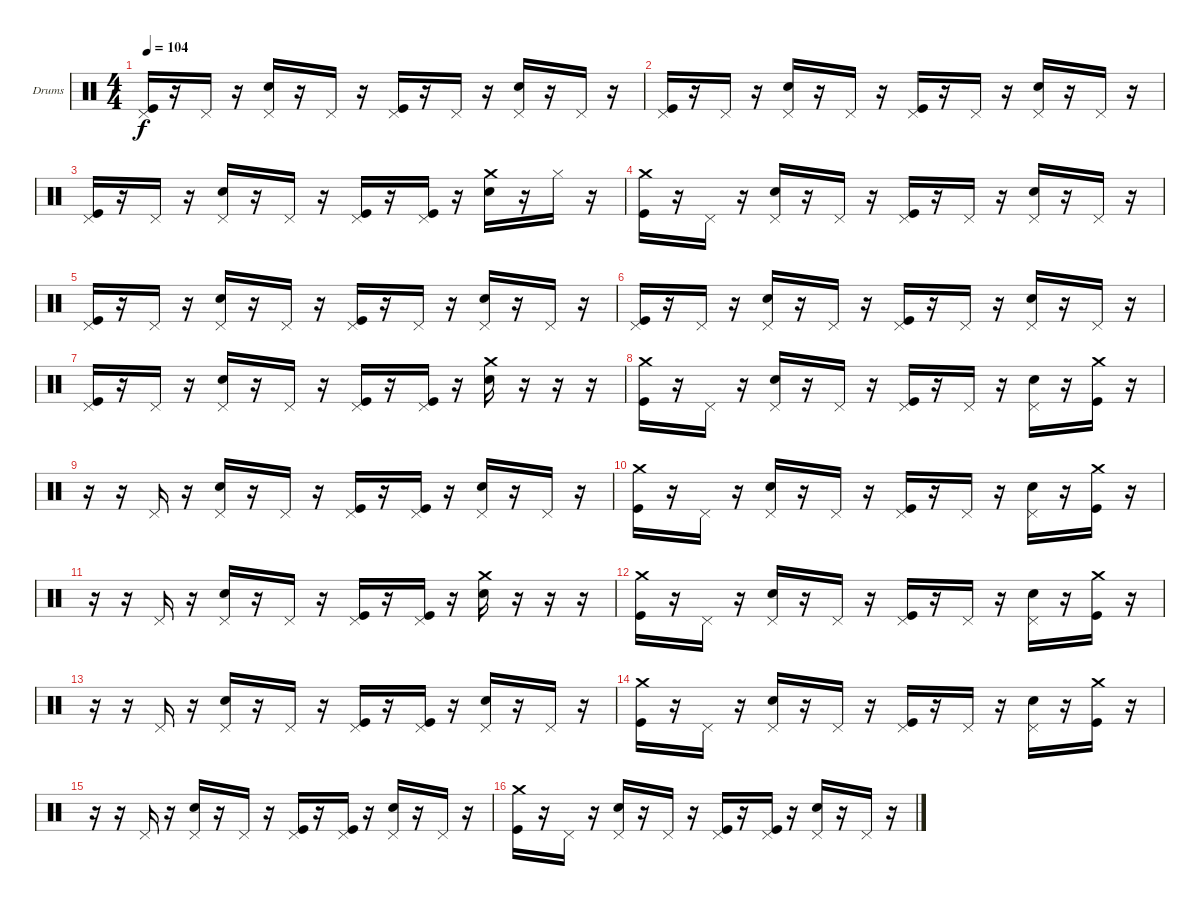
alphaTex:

\bracketExtendMode groupsimilarinstruments
\firstSystemTrackNameOrientation horizontal
\otherSystemsTrackNameOrientation horizontal
\track ("Drumkit" "Drums") {instrument percussion}
\staff {score}
\articulation defaults
\ts (4 4)
\tempo 104
\clef neutral
\ks c
("Pedal Hi-Hat (hit)" "Kick (hit)").16{dy f} r.16 "Pedal Hi-Hat (hit)".16 r.16 ("Pedal Hi-Hat (hit)" "Snare (hit) 2").16 r.16 "Pedal Hi-Hat (hit)".16 r.16 ("Pedal Hi-Hat (hit)" "Kick (hit)").16 r.16 "Pedal Hi-Hat (hit)".16 r.16 ("Pedal Hi-Hat (hit)" "Snare (hit) 2").16 r.16 "Pedal Hi-Hat (hit)".16 r.16 |
("Pedal Hi-Hat (hit)" "Kick (hit)").16 r.16 "Pedal Hi-Hat (hit)".16 r.16 ("Pedal Hi-Hat (hit)" "Snare (hit) 2").16 r.16 "Pedal Hi-Hat (hit)".16 r.16 ("Pedal Hi-Hat (hit)" "Kick (hit)").16 r.16 "Pedal Hi-Hat (hit)".16 r.16 ("Pedal Hi-Hat (hit)" "Snare (hit) 2").16 r.16 "Pedal Hi-Hat (hit)".16 r.16 |
("Pedal Hi-Hat (hit)" "Kick (hit)").16 r.16 "Pedal Hi-Hat (hit)".16 r.16 ("Pedal Hi-Hat (hit)" "Snare (hit) 2").16 r.16 "Pedal Hi-Hat (hit)".16 r.16 ("Pedal Hi-Hat (hit)" "Kick (hit)").16 r.16 ("Pedal Hi-Hat (hit)" "Kick (hit)").16 r.16 ("Crash medium (hit)" "Snare (hit) 2").16 r.16 "Hi-Hat (closed)".16 r.16 |
("Crash medium (hit)" "Kick (hit)").16 r.16 "Pedal Hi-Hat (hit)".16 r.16 ("Pedal Hi-Hat (hit)" "Snare (hit) 2").16 r.16 "Pedal Hi-Hat (hit)".16 r.16 ("Pedal Hi-Hat (hit)" "Kick (hit)").16 r.16 "Pedal Hi-Hat (hit)".16 r.16 ("Pedal Hi-Hat (hit)" "Snare (hit) 2").16 r.16 "Pedal Hi-Hat (hit)".16 r.16 |
("Pedal Hi-Hat (hit)" "Kick (hit)").16 r.16 "Pedal Hi-Hat (hit)".16 r.16 ("Pedal Hi-Hat (hit)" "Snare (hit) 2").16 r.16 "Pedal Hi-Hat (hit)".16 r.16 ("Pedal Hi-Hat (hit)" "Kick (hit)").16 r.16 "Pedal Hi-Hat (hit)".16 r.16 ("Pedal Hi-Hat (hit)" "Snare (hit) 2").16 r.16 "Pedal Hi-Hat (hit)".16 r.16 |
("Pedal Hi-Hat (hit)" "Kick (hit)").16 r.16 "Pedal Hi-Hat (hit)".16 r.16 ("Pedal Hi-Hat (hit)" "Snare (hit) 2").16 r.16 "Pedal Hi-Hat (hit)".16 r.16 ("Pedal Hi-Hat (hit)" "Kick (hit)").16 r.16 "Pedal Hi-Hat (hit)".16 r.16 ("Pedal Hi-Hat (hit)" "Snare (hit) 2").16 r.16 "Pedal Hi-Hat (hit)".16 r.16 |
("Pedal Hi-Hat (hit)" "Kick (hit)").16 r.16 "Pedal Hi-Hat (hit)".16 r.16 ("Pedal Hi-Hat (hit)" "Snare (hit) 2").16 r.16 "Pedal Hi-Hat (hit)".16 r.16 ("Pedal Hi-Hat (hit)" "Kick (hit)").16 r.16 ("Pedal Hi-Hat (hit)" "Kick (hit)").16 r.16 ("Crash medium (hit)" "Snare (hit) 2").16 r.16 r.16 r.16 |
("Crash medium (hit)" "Kick (hit)").16 r.16 "Pedal Hi-Hat (hit)".16 r.16 ("Pedal Hi-Hat (hit)" "Snare (hit) 2").16 r.16 "Pedal Hi-Hat (hit)".16 r.16 ("Pedal Hi-Hat (hit)" "Kick (hit)").16 r.16 "Pedal Hi-Hat (hit)".16 r.16 ("Pedal Hi-Hat (hit)" "Snare (hit) 2").16 r.16 ("Crash medium (hit)" "Kick (hit)").16 r.16 |
r.16 r.16 "Pedal Hi-Hat (hit)".16 r.16 ("Pedal Hi-Hat (hit)" "Snare (hit) 2").16 r.16 "Pedal Hi-Hat (hit)".16 r.16 ("Pedal Hi-Hat (hit)" "Kick (hit)").16 r.16 ("Pedal Hi-Hat (hit)" "Kick (hit)").16 r.16 ("Pedal Hi-Hat (hit)" "Snare (hit) 2").16 r.16 "Pedal Hi-Hat (hit)".16 r.16 |
("Crash medium (hit)" "Kick (hit)").16 r.16 "Pedal Hi-Hat (hit)".16 r.16 ("Pedal Hi-Hat (hit)" "Snare (hit) 2").16 r.16 "Pedal Hi-Hat (hit)".16 r.16 ("Pedal Hi-Hat (hit)" "Kick (hit)").16 r.16 "Pedal Hi-Hat (hit)".16 r.16 ("Pedal Hi-Hat (hit)" "Snare (hit) 2").16 r.16 ("Crash medium (hit)" "Kick (hit)").16 r.16 |
r.16 r.16 "Pedal Hi-Hat (hit)".16 r.16 ("Pedal Hi-Hat (hit)" "Snare (hit) 2").16 r.16 "Pedal Hi-Hat (hit)".16 r.16 ("Pedal Hi-Hat (hit)" "Kick (hit)").16 r.16 ("Pedal Hi-Hat (hit)" "Kick (hit)").16 r.16 ("Crash medium (hit)" "Snare (hit) 2").16 r.16 r.16 r.16 |
("Crash medium (hit)" "Kick (hit)").16 r.16 "Pedal Hi-Hat (hit)".16 r.16 ("Pedal Hi-Hat (hit)" "Snare (hit) 2").16 r.16 "Pedal Hi-Hat (hit)".16 r.16 ("Pedal Hi-Hat (hit)" "Kick (hit)").16 r.16 "Pedal Hi-Hat (hit)".16 r.16 ("Pedal Hi-Hat (hit)" "Snare (hit) 2").16 r.16 ("Crash medium (hit)" "Kick (hit)").16 r.16 |
r.16 r.16 "Pedal Hi-Hat (hit)".16 r.16 ("Pedal Hi-Hat (hit)" "Snare (hit) 2").16 r.16 "Pedal Hi-Hat (hit)".16 r.16 ("Pedal Hi-Hat (hit)" "Kick (hit)").16 r.16 ("Pedal Hi-Hat (hit)" "Kick (hit)").16 r.16 ("Pedal Hi-Hat (hit)" "Snare (hit) 2").16 r.16 "Pedal Hi-Hat (hit)".16 r.16 |
("Crash medium (hit)" "Kick (hit)").16 r.16 "Pedal Hi-Hat (hit)".16 r.16 ("Pedal Hi-Hat (hit)" "Snare (hit) 2").16 r.16 "Pedal Hi-Hat (hit)".16 r.16 ("Pedal Hi-Hat (hit)" "Kick (hit)").16 r.16 "Pedal Hi-Hat (hit)".16 r.16 ("Pedal Hi-Hat (hit)" "Snare (hit) 2").16 r.16 ("Crash medium (hit)" "Kick (hit)").16 r.16 |
r.16 r.16 "Pedal Hi-Hat (hit)".16 r.16 ("Pedal Hi-Hat (hit)" "Snare (hit) 2").16 r.16 "Pedal Hi-Hat (hit)".16 r.16 ("Pedal Hi-Hat (hit)" "Kick (hit)").16 r.16 ("Pedal Hi-Hat (hit)" "Kick (hit)").16 r.16 ("Pedal Hi-Hat (hit)" "Snare (hit) 2").16 r.16 "Pedal Hi-Hat (hit)".16 r.16 |
("Crash medium (hit)" "Kick (hit)").16 r.16 "Pedal Hi-Hat (hit)".16 r.16 ("Pedal Hi-Hat (hit)" "Snare (hit) 2").16 r.16 "Pedal Hi-Hat (hit)".16 r.16 ("Pedal Hi-Hat (hit)" "Kick (hit)").16 r.16 ("Pedal Hi-Hat (hit)" "Kick (hit)").16 r.16 ("Pedal Hi-Hat (hit)" "Snare (hit) 2").16 r.16 "Pedal Hi-Hat (hit)".16 r.16
